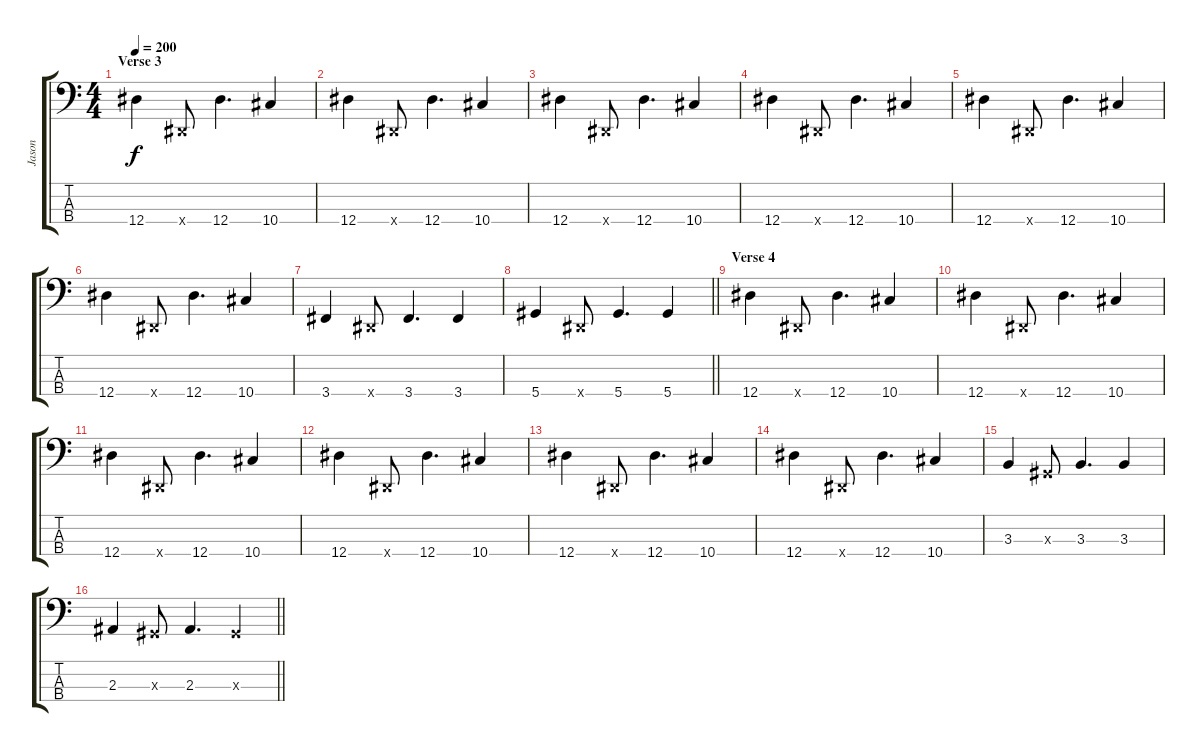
\track ("Jason" "Jason") {instrument distortionguitar}
\staff {score tabs}
\tuning (Gb2 Db2 Ab1 Eb1) {hide}
\ts (4 4)
\section ("" "Verse 3")
\tempo 200
\clef f4
\ks c
12.4.4{dy f} 0.4{x}.8 12.4.4{d} 10.4.4 |
12.4.4 0.4{x}.8 12.4.4{d} 10.4.4 |
12.4.4 0.4{x}.8 12.4.4{d} 10.4.4 |
12.4.4 0.4{x}.8 12.4.4{d} 10.4.4 |
12.4.4 0.4{x}.8 12.4.4{d} 10.4.4 |
12.4.4 0.4{x}.8 12.4.4{d} 10.4.4 |
3.4.4 0.4{x}.8 3.4.4{d} 3.4.4 |
\barLineRight lightlight
5.4.4 0.4{x}.8 5.4.4{d} 5.4.4 |
\section ("" "Verse 4")
12.4.4 0.4{x}.8 12.4.4{d} 10.4.4 |
12.4.4 0.4{x}.8 12.4.4{d} 10.4.4 |
12.4.4 0.4{x}.8 12.4.4{d} 10.4.4 |
12.4.4 0.4{x}.8 12.4.4{d} 10.4.4 |
12.4.4 0.4{x}.8 12.4.4{d} 10.4.4 |
12.4.4 0.4{x}.8 12.4.4{d} 10.4.4 |
3.3.4 0.3{x}.8 3.3.4{d} 3.3.4 |
\barLineRight lightlight
2.3.4 0.3{x}.8 2.3.4{d} 0.3{x}.4
